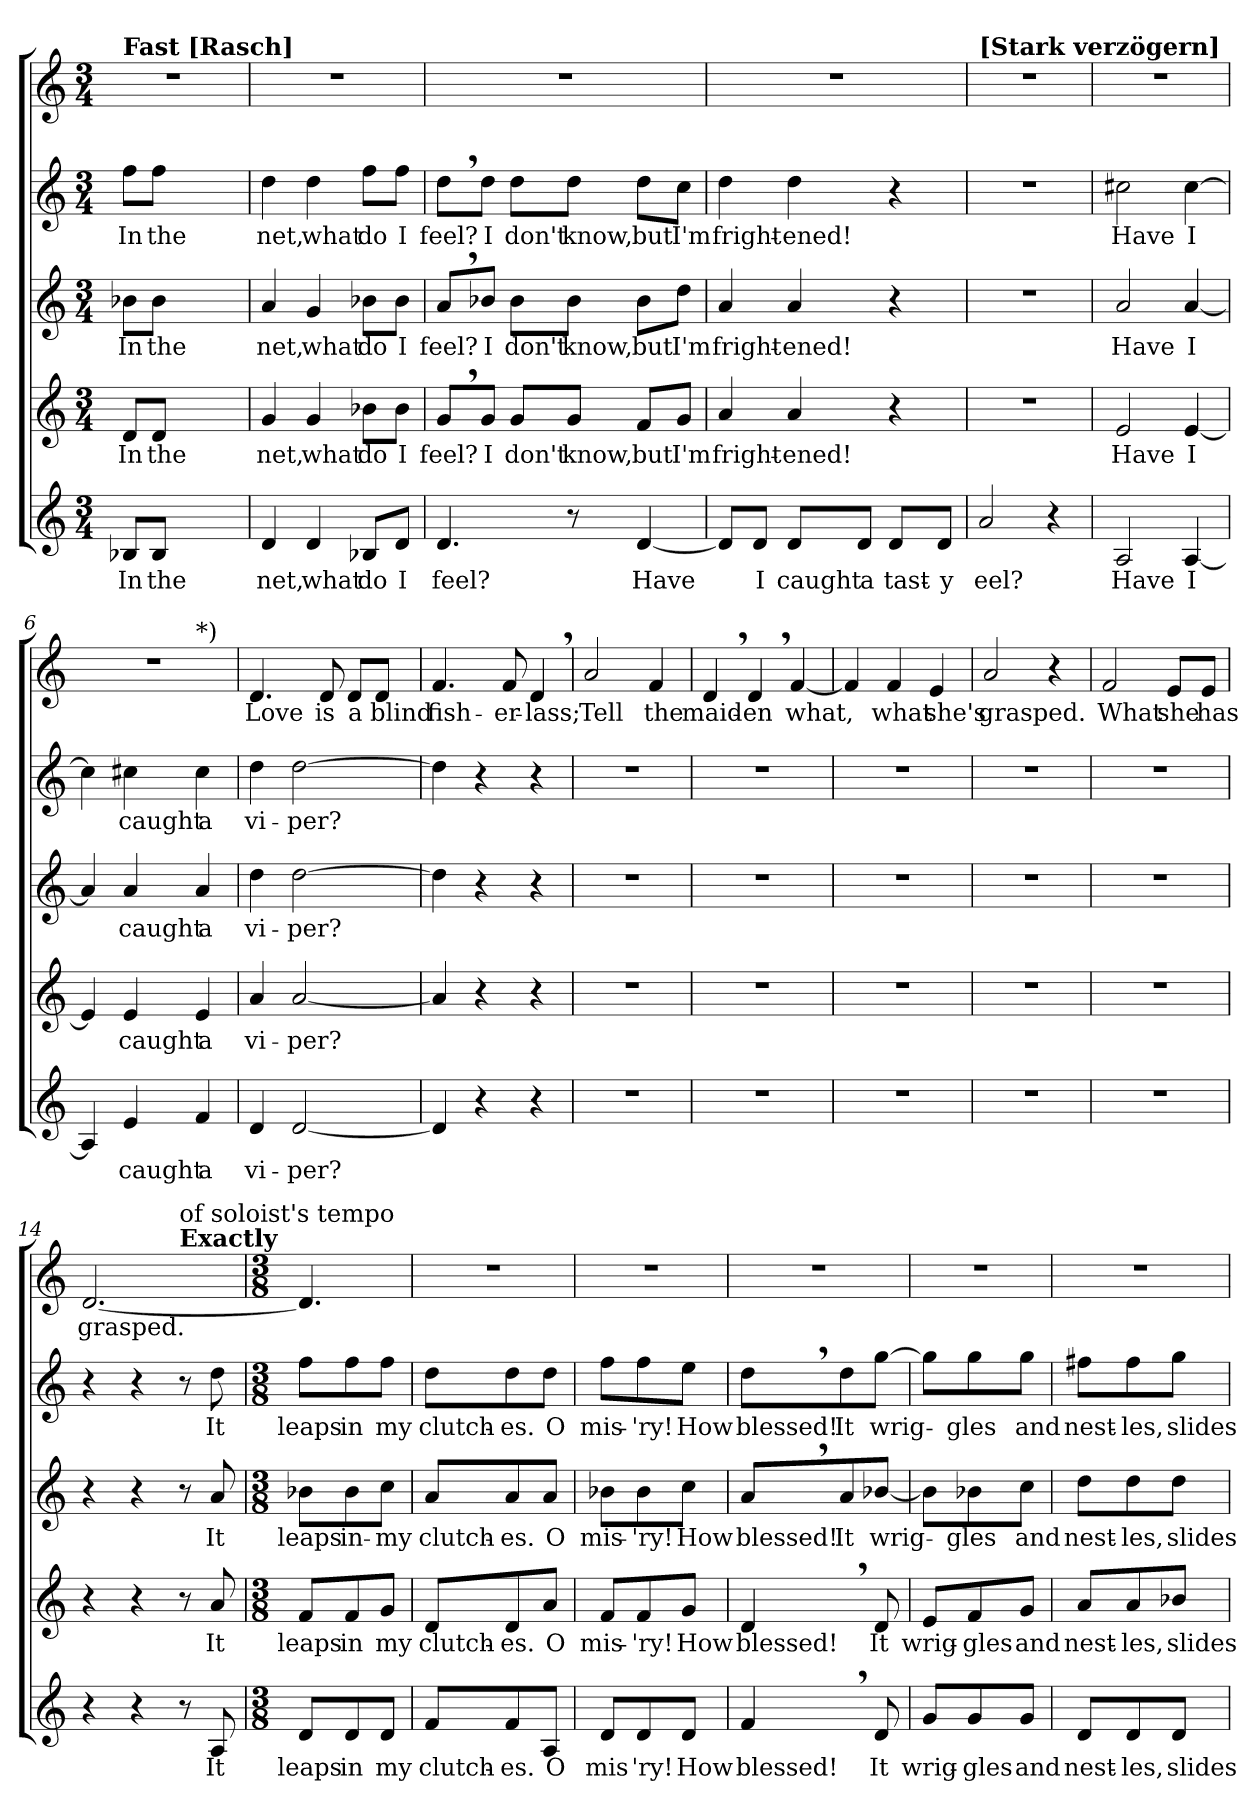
**kern	**text	**kern	**text	**kern	**text	**kern	**text	**kern	**text
*part5	*part5	*part4	*part4	*part3	*part3	*part2	*part2	*part1	*part1
*staff5	*staff5	*staff4	*staff4	*staff3	*staff3	*staff2	*staff2	*staff1	*staff1
*clefG2	*	*clefG2	*	*clefG2	*	*clefG2	*	*clefG2	*
*k[]	*	*k[]	*	*k[]	*	*k[]	*	*k[]	*
*C:	*	*C:	*	*C:	*	*C:	*	*C:	*
*M3/4	*	*M3/4	*	*M3/4	*	*M3/4	*	*M3/4	*
=	=	=	=	=	=	=	=	=	=
!	!	!	!	!	!	!	!	!LO:TX:a:B:t=Fast [Rasch]	!
!	!LO:LY:b	!	!LO:LY:b	!	!LO:LY:b	!	!LO:LY:b	!	!
8B-X/L	In	8d/L	In	8b-X\L	In	8ff\L	In	2.r	.
!	!LO:LY:b	!	!LO:LY:b	!	!LO:LY:b	!	!LO:LY:b	!	!
8B-/J	the	8d/J	the	8b-\J	the	8ff\J	the	.	.
2ryy	.	2ryy	.	2ryy	.	2ryy	.	.	.
=1	=1	=1	=1	=1	=1	=1	=1	=1	=1
!	!LO:LY:b	!	!LO:LY:b	!	!LO:LY:b	!	!LO:LY:b	!	!
4d/	net,	4g/	net,	4a/	net,	4dd\	net,	2.r	.
!	!LO:LY:b	!	!LO:LY:b	!	!LO:LY:b	!	!LO:LY:b	!	!
4d/	what	4g/	what	4g/	what	4dd\	what	.	.
!	!LO:LY:b	!	!LO:LY:b	!	!LO:LY:b	!	!LO:LY:b	!	!
8B-X/L	do	8b-X\L	do	8b-X\L	do	8ff\L	do	.	.
!	!LO:LY:b	!	!LO:LY:b	!	!LO:LY:b	!	!LO:LY:b	!	!
8d/J	I	8b-\J	I	8b-\J	I	8ff\J	I	.	.
=2	=2	=2	=2	=2	=2	=2	=2	=2	=2
!	!LO:LY:b	!	!LO:LY:b	!	!LO:LY:b	!	!LO:LY:b	!	!
4.d/	feel?	8g,>/L	feel?	8a,>/L	feel?	8dd,>\L	feel?	2.r	.
!	!	!	!LO:LY:b	!	!LO:LY:b	!	!LO:LY:b	!	!
.	.	8g/J	I	8b-X/J	I	8dd\J	I	.	.
!	!	!	!LO:LY:b	!	!LO:LY:b	!	!LO:LY:b	!	!
.	.	8g/L	don't	8b-\L	don't	8dd\L	don't	.	.
!	!	!	!LO:LY:b	!	!LO:LY:b	!	!LO:LY:b	!	!
8r	.	8g/J	know,	8b-\J	know,	8dd\J	know,	.	.
!	!LO:LY:b	!	!LO:LY:b	!	!LO:LY:b	!	!LO:LY:b	!	!
[4d/	Have	8f/L	but	8b-\L	but	8dd\L	but	.	.
!	!	!	!LO:LY:b	!	!LO:LY:b	!	!LO:LY:b	!	!
.	.	8g/J	I'm	8dd\J	I'm	8cc\J	I'm	.	.
=3	=3	=3	=3	=3	=3	=3	=3	=3	=3
!	!	!	!LO:LY:b	!	!LO:LY:b	!	!LO:LY:b	!	!
8d/L]	.	4a/	fright-	4a/	fright-	4dd\	fright-	2.r	.
!	!LO:LY:b	!	!	!	!	!	!	!	!
8d/J	I	.	.	.	.	.	.	.	.
!	!LO:LY:b	!	!LO:LY:b	!	!LO:LY:b	!	!LO:LY:b	!	!
8d/L	caught	4a/	-ened!	4a/	-ened!	4dd\	-ened!	.	.
!	!LO:LY:b	!	!	!	!	!	!	!	!
8d/J	a	.	.	.	.	.	.	.	.
!	!LO:LY:b	!	!	!	!	!	!	!	!
8d/L	tast-	4r	.	4r	.	4r	.	.	.
!	!LO:LY:b	!	!	!	!	!	!	!	!
8d/J	-y	.	.	.	.	.	.	.	.
=4	=4	=4	=4	=4	=4	=4	=4	=4	=4
!	!	!	!	!	!	!	!	!LO:TX:a:B:t=Strongly held back \n[Stark verzögern]	!
!	!LO:LY:b	!	!	!	!	!	!	!	!
2a/	eel?	2.r	.	2.r	.	2.r	.	2.r	.
4r	.	.	.	.	.	.	.	.	.
=5	=5	=5	=5	=5	=5	=5	=5	=5	=5
!	!LO:LY:b	!	!LO:LY:b	!	!LO:LY:b	!	!LO:LY:b	!	!
2A/	Have	2e/	Have	2a/	Have	2cc#X\	Have	2.r	.
!	!LO:LY:b	!	!LO:LY:b	!	!LO:LY:b	!	!LO:LY:b	!	!
[4A/	I	[4e/	I	[4a/	I	[4cc#\	I	.	.
!!LO:LB:g=z
=6	=6	=6	=6	=6	=6	=6	=6	=6	=6
*	*	*	*	*	*	*	*	*^	*
4A/]	.	4e/]	.	4a/]	.	4cc#\]	.	2.r	2ryy	.
!	!LO:LY:b	!	!LO:LY:b	!	!LO:LY:b	!	!LO:LY:b	!	!	!
4e/	caught	4e/	caught	4a/	caught	4cc#X\	caught	.	.	.
!	!	!	!	!	!	!	!	!	!LO:TX:a:t=*)	!
!	!LO:LY:b	!	!LO:LY:b	!	!LO:LY:b	!	!LO:LY:b	!	!	!
4f/	a	4e/	a	4a/	a	4cc#\	a	.	4ryy	.
=7	=7	=7	=7	=7	=7	=7	=7	=7	=7	=7
!	!	!	!	!	!	!	!	!LO:TX:a:B:t=More restrained [Verhaltener]	!	!
!	!LO:LY:b	!	!LO:LY:b	!	!LO:LY:b	!	!LO:LY:b	!	!	!LO:LY:b
*	*	*	*	*	*	*	*	*v	*v	*
4d/	vi-	4a/	vi-	4dd\	vi-	4dd\	vi-	4.d/	Love
!	!LO:LY:b	!	!LO:LY:b	!	!LO:LY:b	!	!LO:LY:b	!	!
[2d/	-per?	[2a/	-per?	[2dd\	-per?	[2dd\	-per?	.	.
!	!	!	!	!	!	!	!	!	!LO:LY:b
.	.	.	.	.	.	.	.	8d/	is
!	!	!	!	!	!	!	!	!	!LO:LY:b
.	.	.	.	.	.	.	.	8d/L	a
!	!	!	!	!	!	!	!	!	!LO:LY:b
.	.	.	.	.	.	.	.	8d/J	blind
=8	=8	=8	=8	=8	=8	=8	=8	=8	=8
!	!	!	!	!	!	!	!	!	!LO:LY:b
4d/]	.	4a/]	.	4dd\]	.	4dd\]	.	4.f/	fish-
4r	.	4r	.	4r	.	4r	.	.	.
!	!	!	!	!	!	!	!	!	!LO:LY:b
.	.	.	.	.	.	.	.	8f/	-er-
!	!	!	!	!	!	!	!	!	!LO:LY:b
4r	.	4r	.	4r	.	4r	.	4d,>/	-lass;
=9	=9	=9	=9	=9	=9	=9	=9	=9	=9
!	!	!	!	!	!	!	!	!	!LO:LY:b
2.r	.	2.r	.	2.r	.	2.r	.	2a/	Tell
!	!	!	!	!	!	!	!	!	!LO:LY:b
.	.	.	.	.	.	.	.	4f/	the
=10	=10	=10	=10	=10	=10	=10	=10	=10	=10
!	!	!	!	!	!	!	!	!	!LO:LY:b
2.r	.	2.r	.	2.r	.	2.r	.	4d,>/	maid-
!	!	!	!	!	!	!	!	!	!LO:LY:b
.	.	.	.	.	.	.	.	4d,>/	-en
!	!	!	!	!	!	!	!	!	!LO:LY:b
.	.	.	.	.	.	.	.	[4f/	what,
=11	=11	=11	=11	=11	=11	=11	=11	=11	=11
2.r	.	2.r	.	2.r	.	2.r	.	4f/]	.
!	!	!	!	!	!	!	!	!	!LO:LY:b
.	.	.	.	.	.	.	.	4f/	what
!	!	!	!	!	!	!	!	!	!LO:LY:b
.	.	.	.	.	.	.	.	4e/	she's
=12	=12	=12	=12	=12	=12	=12	=12	=12	=12
!	!	!	!	!	!	!	!	!	!LO:LY:b
2.r	.	2.r	.	2.r	.	2.r	.	2a/	grasped.
.	.	.	.	.	.	.	.	4r	.
=13	=13	=13	=13	=13	=13	=13	=13	=13	=13
!	!	!	!	!	!	!	!	!	!LO:LY:b
2.r	.	2.r	.	2.r	.	2.r	.	2f/	What
!	!	!	!	!	!	!	!	!	!LO:LY:b
.	.	.	.	.	.	.	.	8e/L	she
!	!	!	!	!	!	!	!	!	!LO:LY:b
.	.	.	.	.	.	.	.	8e/J	has
!!LO:PB:g=z
=14	=14	=14	=14	=14	=14	=14	=14	=14	=14
!	!	!	!	!	!	!	!	!	!LO:LY:b
*	*	*	*	*	*	*	*	*^	*
4r	.	4r	.	4r	.	4r	.	[2.d/	2ryy	grasped.
4r	.	4r	.	4r	.	4r	.	.	.	.
!	!	!	!	!	!	!	!	!	!LO:TX:a:B:t=Exactly	!
!	!	!	!	!	!	!	!	!	!LO:TX:a:t=of soloist's tempo	!
8r	.	8r	.	8r	.	8r	.	.	4ryy	.
!	!LO:LY:b	!	!LO:LY:b	!	!LO:LY:b	!	!LO:LY:b	!	!	!
8A/	It	8a/	It	8a/	It	8dd\	It	.	.	.
!	!	!	!	!	!	!	!	!LO:TX:a:B:t=[Zeitmaß des Chores genau nach dem (unveränderten) Zeitmaß der Einzelstimme ausrichten]	!	!
*	*	*	*	*	*	*	*	*v	*v	*
=15	=15	=15	=15	=15	=15	=15	=15	=15	=15
*M3/8	*	*M3/8	*	*M3/8	*	*M3/8	*	*M3/8	*
*	*	*	*	*	*	*	*	*^	*
!	!LO:LY:b	!	!LO:LY:b	!	!LO:LY:b	!	!LO:LY:b	!	!	!
*	*	*	*	*	*	*	*	*v	*v	*
8d/L	leaps	8f/L	leaps	8b-X\L	leaps	8ff\L	leaps	4.d/]	.
!	!LO:LY:b	!	!LO:LY:b	!	!LO:LY:b	!	!LO:LY:b	!	!
8d/	in	8f/	in	8b-\	in-	8ff\	in	.	.
!	!LO:LY:b	!	!LO:LY:b	!	!LO:LY:b	!	!LO:LY:b	!	!
8d/J	my	8g/J	my	8cc\J	-my	8ff\J	my	.	.
=16	=16	=16	=16	=16	=16	=16	=16	=16	=16
!	!LO:LY:b	!	!LO:LY:b	!	!LO:LY:b	!	!LO:LY:b	!	!
8f/L	clutch-	8d/L	clutch-	8a/L	clutch-	8dd\L	clutch-	4.r	.
!	!LO:LY:b	!	!LO:LY:b	!	!LO:LY:b	!	!LO:LY:b	!	!
8f/	-es.	8d/	-es.	8a/	-es.	8dd\	-es.	.	.
!	!LO:LY:b	!	!LO:LY:b	!	!LO:LY:b	!	!LO:LY:b	!	!
8A/J	O	8a/J	O	8a/J	O	8dd\J	O	.	.
=17	=17	=17	=17	=17	=17	=17	=17	=17	=17
!	!LO:LY:b	!	!LO:LY:b	!	!LO:LY:b	!	!LO:LY:b	!	!
8d/L	mis	8f/L	mis-	8b-X\L	mis-	8ff\L	mis-	4.r	.
!	!LO:LY:b	!	!LO:LY:b	!	!LO:LY:b	!	!LO:LY:b	!	!
8d/	'ry!	8f/	-'ry!	8b-\	-'ry!	8ff\	-'ry!	.	.
!	!LO:LY:b	!	!LO:LY:b	!	!LO:LY:b	!	!LO:LY:b	!	!
8d/J	How	8g/J	How	8cc\J	How	8ee\J	How	.	.
=18	=18	=18	=18	=18	=18	=18	=18	=18	=18
!	!LO:LY:b	!	!LO:LY:b	!	!LO:LY:b	!	!LO:LY:b	!	!
4f,>/	blessed!	4d,>/	blessed!	8a,>/L	blessed!	8dd,>\L	blessed!	4.r	.
!	!	!	!	!	!LO:LY:b	!	!LO:LY:b	!	!
.	.	.	.	8a/	It	8dd\	It	.	.
!	!LO:LY:b	!	!LO:LY:b	!	!LO:LY:b	!	!LO:LY:b	!	!
8d/	It	8d/	It	[8b-X/J	wrig-	[8gg\J	wrig-	.	.
=19	=19	=19	=19	=19	=19	=19	=19	=19	=19
!	!LO:LY:b	!	!LO:LY:b	!	!	!	!	!	!
8g/L	wrig-	8e/L	wrig-	8b-\L]	.	8gg\L]	.	4.r	.
!	!LO:LY:b	!	!LO:LY:b	!	!LO:LY:b	!	!LO:LY:b	!	!
8g/	-gles	8f/	-gles	8b-X\	-gles	8gg\	-gles	.	.
!	!LO:LY:b	!	!LO:LY:b	!	!LO:LY:b	!	!LO:LY:b	!	!
8g/J	and	8g/J	and	8cc\J	and	8gg\J	and	.	.
=20	=20	=20	=20	=20	=20	=20	=20	=20	=20
!	!LO:LY:b	!	!LO:LY:b	!	!LO:LY:b	!	!LO:LY:b	!	!
8d/L	nest-	8a/L	nest-	8dd\L	nest-	8ff#X\L	nest-	4.r	.
!	!LO:LY:b	!	!LO:LY:b	!	!LO:LY:b	!	!LO:LY:b	!	!
8d/	-les,	8a/	-les,	8dd\	-les,	8ff#\	-les,	.	.
!	!LO:LY:b	!	!LO:LY:b	!	!LO:LY:b	!	!LO:LY:b	!	!
8d/J	slides	8b-X/J	slides	8dd\J	slides	8gg\J	slides	.	.
=	=	=	=	=	=	=	=	=	=
*-	*-	*-	*-	*-	*-	*-	*-	*-	*-
